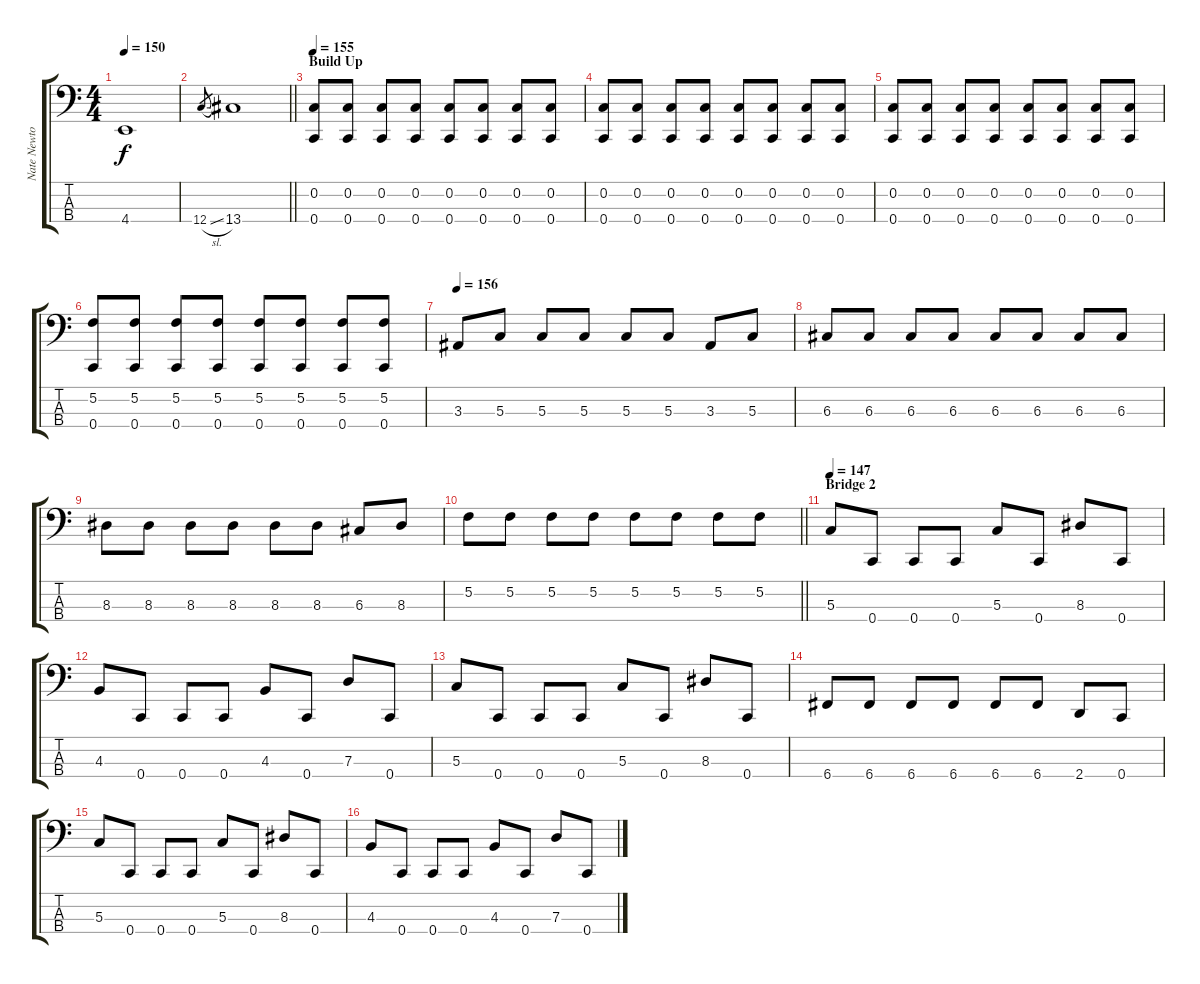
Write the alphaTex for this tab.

\track ("Nate Newton" "Nate Newto") {instrument slapbass2}
\staff {score tabs}
\tuning (F2 C2 G1 C1) {hide}
\ts (4 4)
\tempo 150
\clef f4
\ks c
4.4.1{dy f} |
\barLineRight lightlight
12.4{sl}.8{gr} 13.4.1 |
\section ("" "Build Up")
\tempo 155
(0.2 0.4).8 (0.2 0.4).8 (0.2 0.4).8 (0.2 0.4).8 (0.2 0.4).8 (0.2 0.4).8 (0.2 0.4).8 (0.2 0.4).8 |
(0.2 0.4).8 (0.2 0.4).8 (0.2 0.4).8 (0.2 0.4).8 (0.2 0.4).8 (0.2 0.4).8 (0.2 0.4).8 (0.2 0.4).8 |
(0.2 0.4).8 (0.2 0.4).8 (0.2 0.4).8 (0.2 0.4).8 (0.2 0.4).8 (0.2 0.4).8 (0.2 0.4).8 (0.2 0.4).8 |
(5.2 0.4).8 (5.2 0.4).8 (5.2 0.4).8 (5.2 0.4).8 (5.2 0.4).8 (5.2 0.4).8 (5.2 0.4).8 (5.2 0.4).8 |
\tempo 156
3.3.8 5.3.8 5.3.8 5.3.8 5.3.8 5.3.8 3.3.8 5.3.8 |
6.3.8 6.3.8 6.3.8 6.3.8 6.3.8 6.3.8 6.3.8 6.3.8 |
8.3.8 8.3.8 8.3.8 8.3.8 8.3.8 8.3.8 6.3.8 8.3.8 |
\barLineRight lightlight
5.2.8 5.2.8 5.2.8 5.2.8 5.2.8 5.2.8 5.2.8 5.2.8 |
\section ("" "Bridge 2")
\tempo 147
5.3.8 0.4.8 0.4.8 0.4.8 5.3.8 0.4.8 8.3.8 0.4.8 |
4.3.8 0.4.8 0.4.8 0.4.8 4.3.8 0.4.8 7.3.8 0.4.8 |
5.3.8 0.4.8 0.4.8 0.4.8 5.3.8 0.4.8 8.3.8 0.4.8 |
6.4.8 6.4.8 6.4.8 6.4.8 6.4.8 6.4.8 2.4.8 0.4.8 |
5.3.8 0.4.8 0.4.8 0.4.8 5.3.8 0.4.8 8.3.8 0.4.8 |
4.3.8 0.4.8 0.4.8 0.4.8 4.3.8 0.4.8 7.3.8 0.4.8
